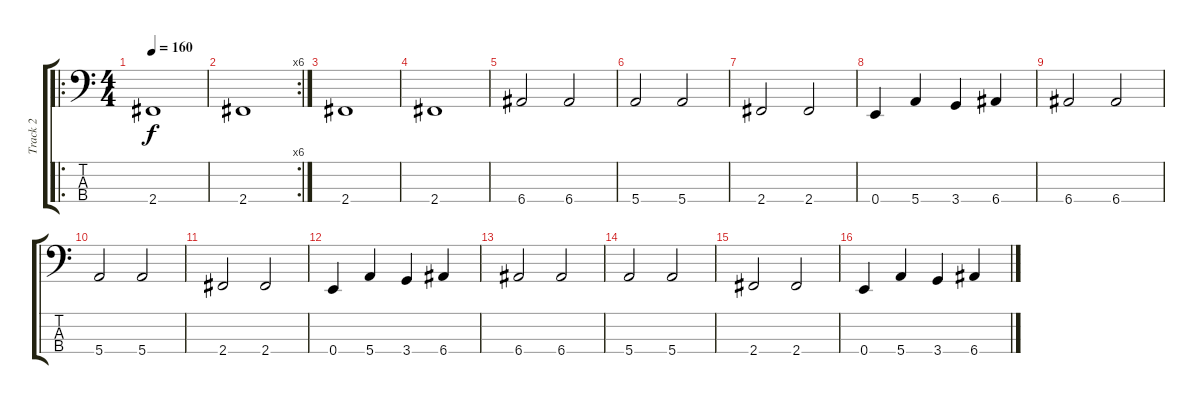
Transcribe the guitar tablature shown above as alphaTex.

\track ("Track 2" "Track 2") {instrument electricbassfinger}
\staff {score tabs}
\tuning (G2 D2 A1 E1) {hide}
\ro
\ts (4 4)
\tempo 160
\clef f4
\ks c
2.4.1{dy f} |
\rc 6
2.4.1 |
2.4.1 |
2.4.1 |
6.4.2 6.4.2 |
5.4.2 5.4.2 |
2.4.2 2.4.2 |
0.4.4 5.4.4 3.4.4 6.4.4 |
6.4.2 6.4.2 |
5.4.2 5.4.2 |
2.4.2 2.4.2 |
0.4.4 5.4.4 3.4.4 6.4.4 |
6.4.2 6.4.2 |
5.4.2 5.4.2 |
2.4.2 2.4.2 |
0.4.4 5.4.4 3.4.4 6.4.4
